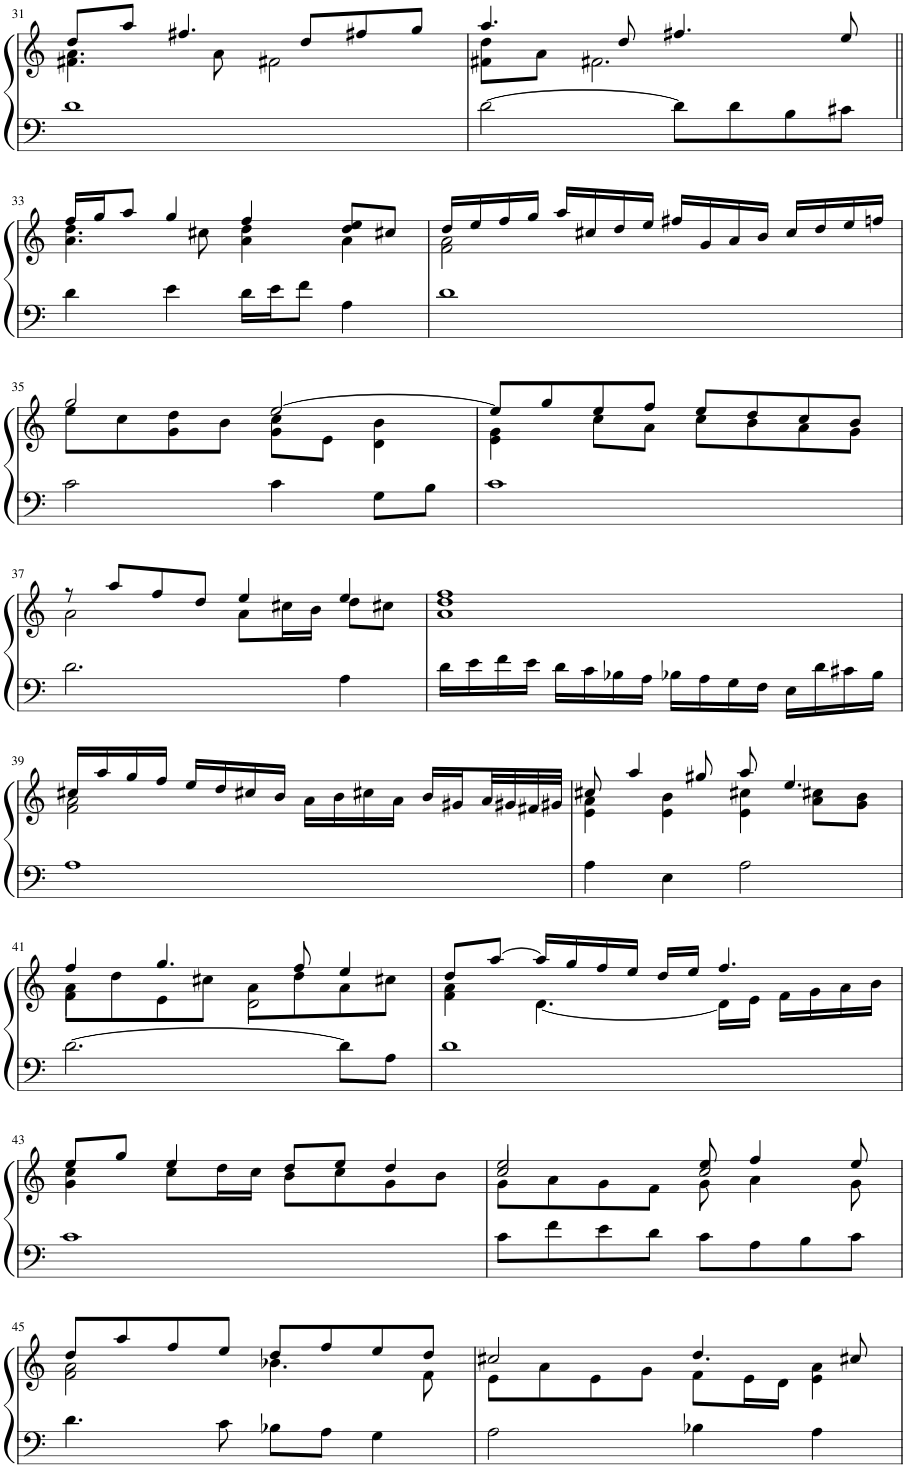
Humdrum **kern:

**kern	**kern
*part1	*part1
*staff2	*staff1
*I"Piano	*
*I'Pno.	*
!!LO:PB:g=z
*clefF4	*clefG2
*k[]	*k[]
*M4/4	*M4/4
=31	=31
*	*^
1d	8dd/L	4.f#X\ 4.a\
.	8aa/J	.
.	4.ff#X/	.
.	.	8a\
.	.	2f#X\
.	8dd/L	.
.	8ff#X/	.
.	8gg/J	.
=32	=32	=32
[2d\	4.aa/	8f#X\ 8dd\L
.	.	8a\J
.	.	2.f#X\
.	8dd/	.
8d\L]	4.ff#X/	.
8d\	.	.
8B\	.	.
8c#X\J	8ee/	.
!!LO:LB:g=z	!!
=33||	=33||	=33||
4d\	16ff/LL	4.a\ 4.dd\
.	16gg/J	.
.	8aa/J	.
4e\	4gg/	.
.	.	8cc#X\
16d\LL	4ff/	4a\ 4dd\
16e\J	.	.
8f\J	.	.
4A\	8dd/ 8ee/L	4a\
.	8cc#X/J	.
=34	=34	=34
1d	16dd/LL	2f\ 2a\
.	16ee/	.
.	16ff/	.
.	16gg/JJ	.
.	16aa/LL	.
.	16cc#X/	.
.	16dd/	.
.	16ee/JJ	.
.	16ff#X/LL	2ryy
.	16g/	.
.	16a/	.
.	16b/JJ	.
.	16cc#/LL	.
.	16dd/	.
.	16ee/	.
.	16ffn/JJ	.
!!LO:LB:g=z	!!
=35	=35	=35
2c\	2gg/	8ee\L
.	.	8cc\
.	.	8g\ 8dd\
.	.	8b\J
4c\	[2ee/	8g\ 8cc\L
.	.	8e\J
8G\L	.	4d\ 4b\
8B\J	.	.
=36	=36	=36
1c	8ee/L]	4e\ 4g\
.	8gg/	.
.	8ee/	8cc\L
.	8ff/J	8a\J
.	8ee/L	8cc\L
.	8dd/	8b\
.	8cc/	8a\
.	8b/J	8g\J
!!LO:LB:g=z	!!
=37	=37	=37
2.d\	8r	2a\
.	8aa/L	.
.	8ff/	.
.	8dd/J	.
.	4ee/	8a\L
.	.	16cc#X\L
.	.	16b\JJ
4A\	4ee/	8dd\L
.	.	8cc#X\J
=38	=38	=38
16d\LL	1ff	1a 1dd
16e\	.	.
16f\	.	.
16e\JJ	.	.
16d\LL	.	.
16c\	.	.
16B-X\	.	.
16A\JJ	.	.
16B-X\LL	.	.
16A\	.	.
16G\	.	.
16F\JJ	.	.
16E\LL	.	.
16d\	.	.
16c#X\	.	.
16B-\JJ	.	.
!!LO:LB:g=z	!!
=39	=39	=39
1A	16cc#X/LL	2f\ 2a\
.	16aa/	.
.	16gg/	.
.	16ff/JJ	.
.	16ee/LL	.
.	16dd/	.
.	16cc#X/	.
.	16b/JJ	.
.	16a\LL	2ryy
.	16b\	.
.	16cc#X\	.
.	16a\JJ	.
.	16b/LL	.
.	16g#X/	.
.	32a/L	.
.	32g#X/	.
.	32f#X/	.
.	32g#X/JJJ	.
=40	=40	=40
4A\	8cc#X/	4e\ 4a\
.	4aa/	.
4E\	.	4e\ 4b\
.	8gg#X/	.
2A\	8aa/	4e\ 4cc#X\
.	4.ee/	.
.	.	8a\ 8cc#X\L
.	.	8g\ 8b\J
!!LO:LB:g=z
=41	=41	=41
*	*	*^
[2.d\	4ff/	8a\L	4f\
.	.	8dd\	.
.	4.gg/	8e\	4ryy
.	.	8cc#X\J	.
.	.	8a\L	2d\
.	8ff/	8dd\	.
8d\L]	4ee/	8a\	.
8A\J	.	8cc#X\J	.
*	*	*v	*v
=42	=42	=42
1d	8dd/L	4f\ 4a\
.	[8aa/J	.
.	16aa/LL]	[4.d\
.	16gg/	.
.	16ff/	.
.	16ee/JJ	.
.	16dd/LL	.
.	16ee/JJ	.
.	4.ff/	16d\LL]
.	.	16e\JJ
.	.	16f\LL
.	.	16g\
.	.	16a\
.	.	16b\JJ
!!LO:LB:g=z	!!
=43	=43	=43
1c	8ee/L	4g\ 4cc\
.	8gg/J	.
.	4ee/	8cc\L
.	.	16dd\L
.	.	16cc\JJ
.	8dd/L	8b\L
.	8ee/J	8cc\
.	4dd/	8g\
.	.	8b\J
=44	=44	=44
*	*	*^
8c\L	2ee/	8g\L	2cc/
8f\	.	8a\	.
8e\	.	8g\	.
8d\J	.	8f\J	.
8c\L	8ee/	8g\	2cc/
8A\	4ff/	4a\	.
8B\	.	.	.
8c\J	8ee/	8g\	.
*	*	*v	*v
!!LO:LB:g=z
=45	=45	=45
4.d\	8dd/L	2f\ 2a\
.	8aa/	.
.	8ff/	.
8c\	8ee/J	.
8B-X\L	8dd/L	4.b-X\
8A\J	8ff/	.
4G\	8ee/	.
.	8dd/J	8f\
=46	=46	=46
2A\	2cc#X/	8e\L
.	.	8a\
.	.	8e\
.	.	8g\J
4B-X\	4.dd/	8f\L
.	.	16e\L
.	.	16d\JJ
4A\	.	4e\ 4a\
.	8cc#X/	.
*	*v	*v
=	=
*-	*-
